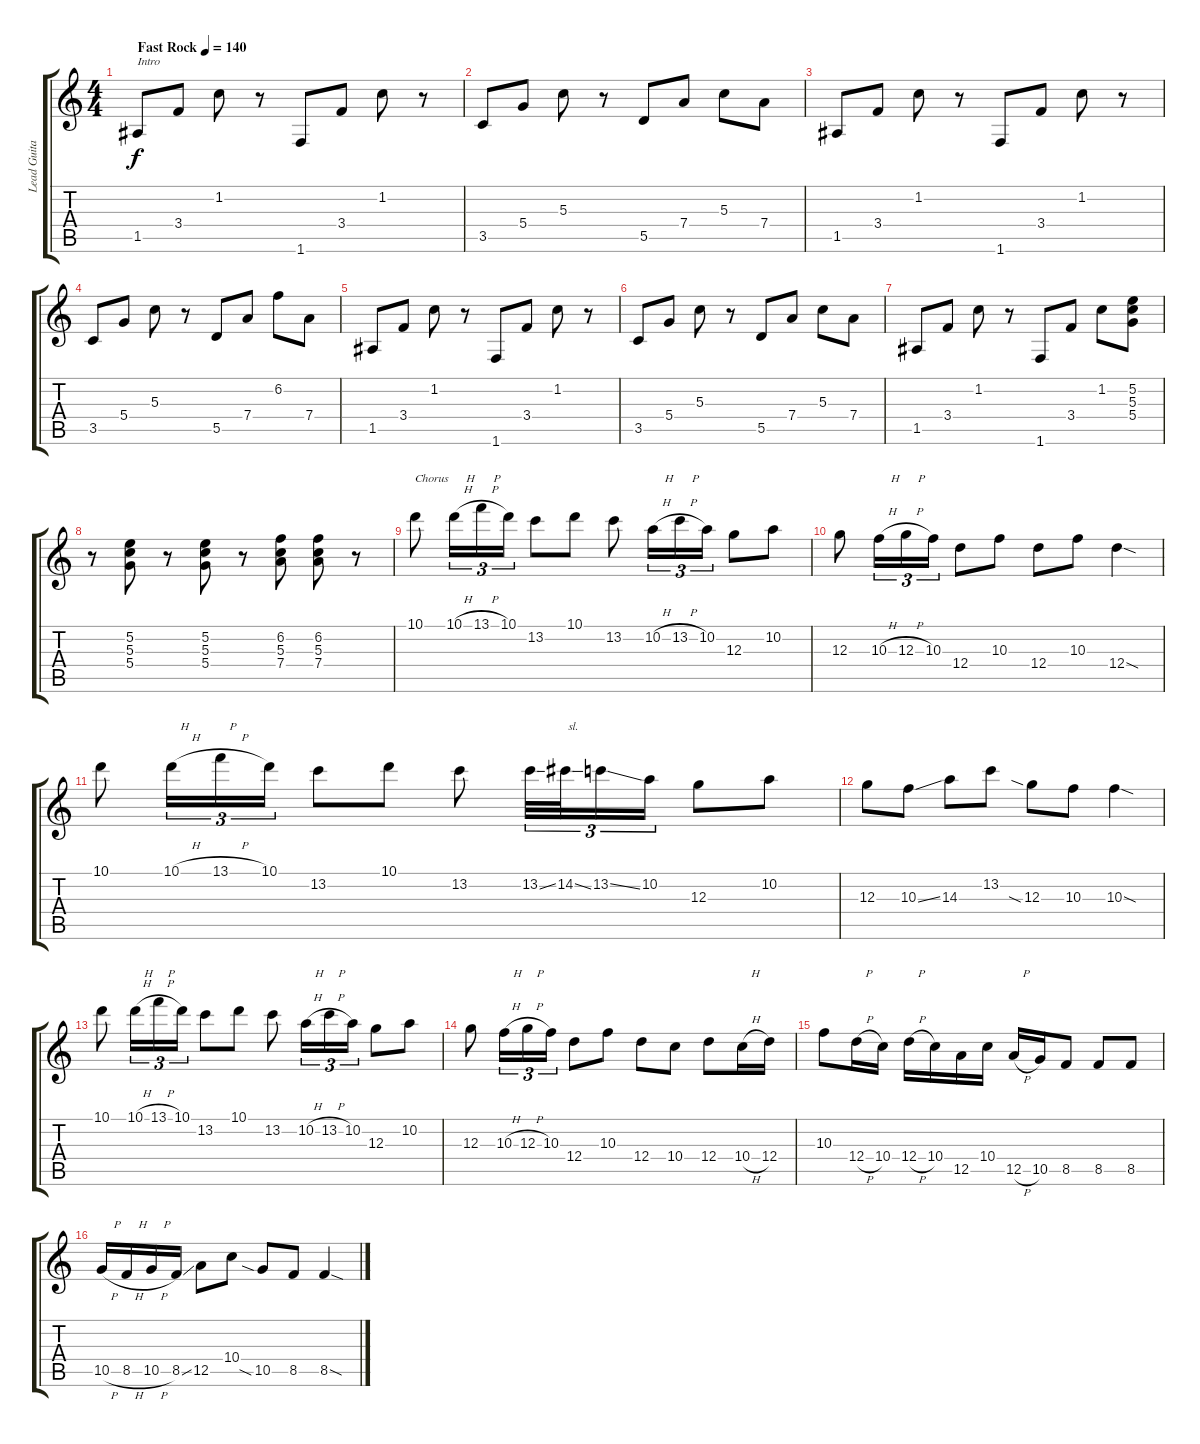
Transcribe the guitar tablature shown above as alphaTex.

\track ("Lead Guitar" "Lead Guita") {instrument overdrivenguitar}
\staff {score tabs}
\tuning (E4 B3 G3 D3 A2 E2) {hide}
\ts (4 4)
\tempo (140 "Fast Rock")
\clef g2
\ks c
1.5.8{txt "Intro" dy f instrument overdrivenguitar} 3.4.8 1.2.8 r.8 1.6.8 3.4.8 1.2.8 r.8 |
3.5.8 5.4.8 5.3.8 r.8 5.5.8 7.4.8 5.3.8 7.4.8 |
1.5.8 3.4.8 1.2.8 r.8 1.6.8 3.4.8 1.2.8 r.8 |
3.5.8 5.4.8 5.3.8 r.8 5.5.8 7.4.8 6.2.8 7.4.8 |
1.5.8 3.4.8 1.2.8 r.8 1.6.8 3.4.8 1.2.8 r.8 |
3.5.8 5.4.8 5.3.8 r.8 5.5.8 7.4.8 5.3.8 7.4.8 |
1.5.8 3.4.8 1.2.8 r.8 1.6.8 3.4.8 1.2.8 (5.2 5.3 5.4).8 |
r.8 (5.2 5.3 5.4).8 r.8 (5.2 5.3 5.4).8 r.8 (6.2 5.3 7.4).8 (6.2 5.3 7.4).8 r.8 |
10.1.8{txt "Chorus"} 10.1{h}.16{tu (3 2) txt "    H"} 13.1{h}.16{tu (3 2) txt "    P"} 10.1.16{tu (3 2)} 13.2.8 10.1.8 13.2.8 10.2{h}.16{tu (3 2) txt "    H"} 13.2{h}.16{tu (3 2) txt "    P"} 10.2.16{tu (3 2)} 12.3.8 10.2.8 |
12.3.8 10.3{h}.16{tu (3 2) txt "    H"} 12.3{h}.16{tu (3 2) txt "    P"} 10.3.16{tu (3 2)} 12.4.8 10.3.8 12.4.8 10.3.8 12.4{sod}.4 |
10.1.8 10.1{h}.16{tu (3 2) txt "   H"} 13.1{h}.16{tu (3 2) txt "   P"} 10.1.16{tu (3 2)} 13.2.8 10.1.8 13.2.8 13.2{ss}.32{tu (3 2)} 14.2{ss}.32{tu (3 2) txt " sl."} 13.2{ss}.16{tu (3 2)} 10.2.16{tu (3 2)} 12.3.8 10.2.8 |
12.3.8 10.3{ss}.8 14.3.8 13.2.8 12.3{sia}.8 10.3.8 10.3{sod}.4 |
10.1.8 10.1{h}.16{tu (3 2) txt "   H"} 13.1{h}.16{tu (3 2) txt "   P"} 10.1.16{tu (3 2)} 13.2.8 10.1.8 13.2.8 10.2{h}.16{tu (3 2) txt "   H"} 13.2{h}.16{tu (3 2) txt "   P"} 10.2.16{tu (3 2)} 12.3.8 10.2.8 |
12.3.8 10.3{h}.16{tu (3 2) txt "   H"} 12.3{h}.16{tu (3 2) txt "   P"} 10.3.16{tu (3 2)} 12.4.8 10.3.8 12.4.8 10.4.8 12.4.8 10.4{h}.16{txt "   H"} 12.4.16 |
10.3.8 12.4{h}.16{txt "   P"} 10.4.16 12.4{h}.16{txt "   P"} 10.4.16 12.5.16 10.4.16 12.5{h}.16{txt "   P"} 10.5.16 8.5.8 8.5.8 8.5.8 |
10.5{h}.16{txt "    P"} 8.5{h}.16{txt "    H"} 10.5{h}.16{txt "    P"} 8.5{ss}.16 12.5.8 10.4.8 10.5{sia}.8 8.5.8 8.5{sod}.4
